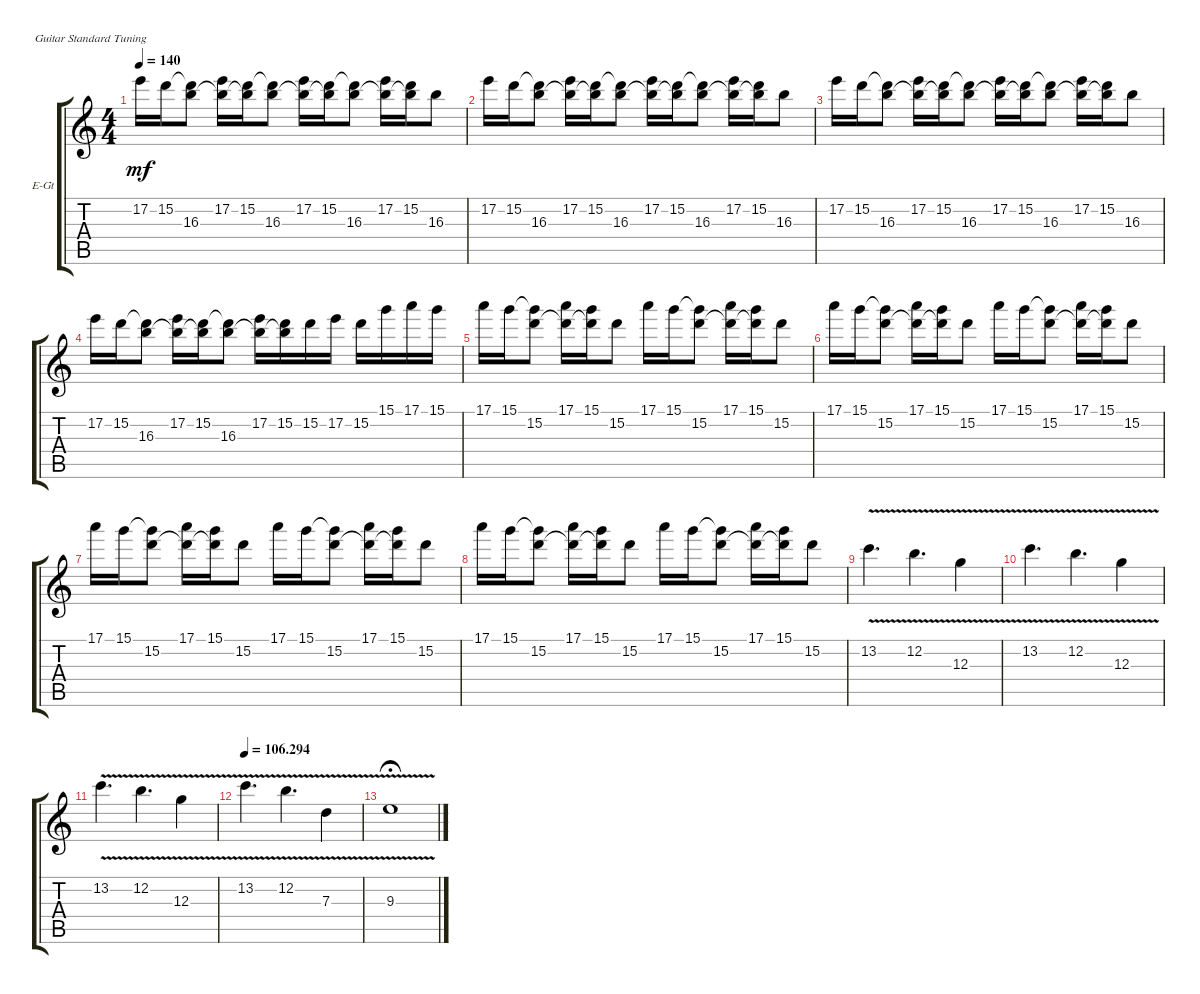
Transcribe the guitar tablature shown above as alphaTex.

\defaultSystemsLayout 4
\bracketExtendMode groupsimilarinstruments
\firstSystemTrackNameOrientation horizontal
\otherSystemsTrackNameOrientation horizontal
\track ("Solo Guitar" "E-Gt") {instrument distortionguitar}
\staff {score tabs}
\tuning (E4 B3 G3 D3 A2 E2)
\ts (4 4)
\tempo 140
\clef g2
\ks c
17.2.16{dy mf} 15.2.16 (16.3 15.2{t}).8 (17.2 16.3{t}).16 (15.2 16.3{t}).16 (16.3 15.2{t}).8 (17.2 16.3{t}).16 (15.2 16.3{t}).16 (16.3 15.2{t}).8 (17.2 16.3{t}).16 (15.2 16.3{t}).16 16.3.8 |
17.2.16 15.2.16 (16.3 15.2{t}).8 (17.2 16.3{t}).16 (15.2 16.3{t}).16 (16.3 15.2{t}).8 (17.2 16.3{t}).16 (15.2 16.3{t}).16 (16.3 15.2{t}).8 (17.2 16.3{t}).16 (15.2 16.3{t}).16 16.3.8 |
17.2.16 15.2.16 (16.3 15.2{t}).8 (17.2 16.3{t}).16 (15.2 16.3{t}).16 (16.3 15.2{t}).8 (17.2 16.3{t}).16 (15.2 16.3{t}).16 (16.3 15.2{t}).8 (17.2 16.3{t}).16 (15.2 16.3{t}).16 16.3.8 |
17.2.16 15.2.16 (16.3 15.2{t}).8 (17.2 16.3{t}).16 (15.2 16.3{t}).16 (16.3 15.2{t}).8 (17.2 16.3{t}).16 (15.2 16.3{t}).16 15.2.16 17.2.16 15.2.16 15.1.16 17.1.16 15.1.16 |
17.1.16 15.1.16 (15.2 15.1{t}).8 (17.1 15.2{t}).16 (15.1 15.2{t}).16 15.2.8 17.1.16 15.1.16 (15.2 15.1{t}).8 (17.1 15.2{t}).16 (15.1 15.2{t}).16 15.2.8 |
17.1.16 15.1.16 (15.2 15.1{t}).8 (17.1 15.2{t}).16 (15.1 15.2{t}).16 15.2.8 17.1.16 15.1.16 (15.2 15.1{t}).8 (17.1 15.2{t}).16 (15.1 15.2{t}).16 15.2.8 |
17.1.16 15.1.16 (15.2 15.1{t}).8 (17.1 15.2{t}).16 (15.1 15.2{t}).16 15.2.8 17.1.16 15.1.16 (15.2 15.1{t}).8 (17.1 15.2{t}).16 (15.1 15.2{t}).16 15.2.8 |
17.1.16 15.1.16 (15.2 15.1{t}).8 (17.1 15.2{t}).16 (15.1 15.2{t}).16 15.2.8 17.1.16 15.1.16 (15.2 15.1{t}).8 (17.1 15.2{t}).16 (15.1 15.2{t}).16 15.2.8 |
13.2{v}.4{d} 12.2{v}.4{d} 12.3{v}.4 |
13.2{v}.4{d} 12.2{v}.4{d} 12.3{v}.4 |
13.2{v}.4{d} 12.2{v}.4{d} 12.3{v}.4 |
\tempo
106.294 13.2{v}.4{d} 12.2{v}.4{d} 7.3{v}.4 |
9.3{v}.1{fermata (medium 1)}
